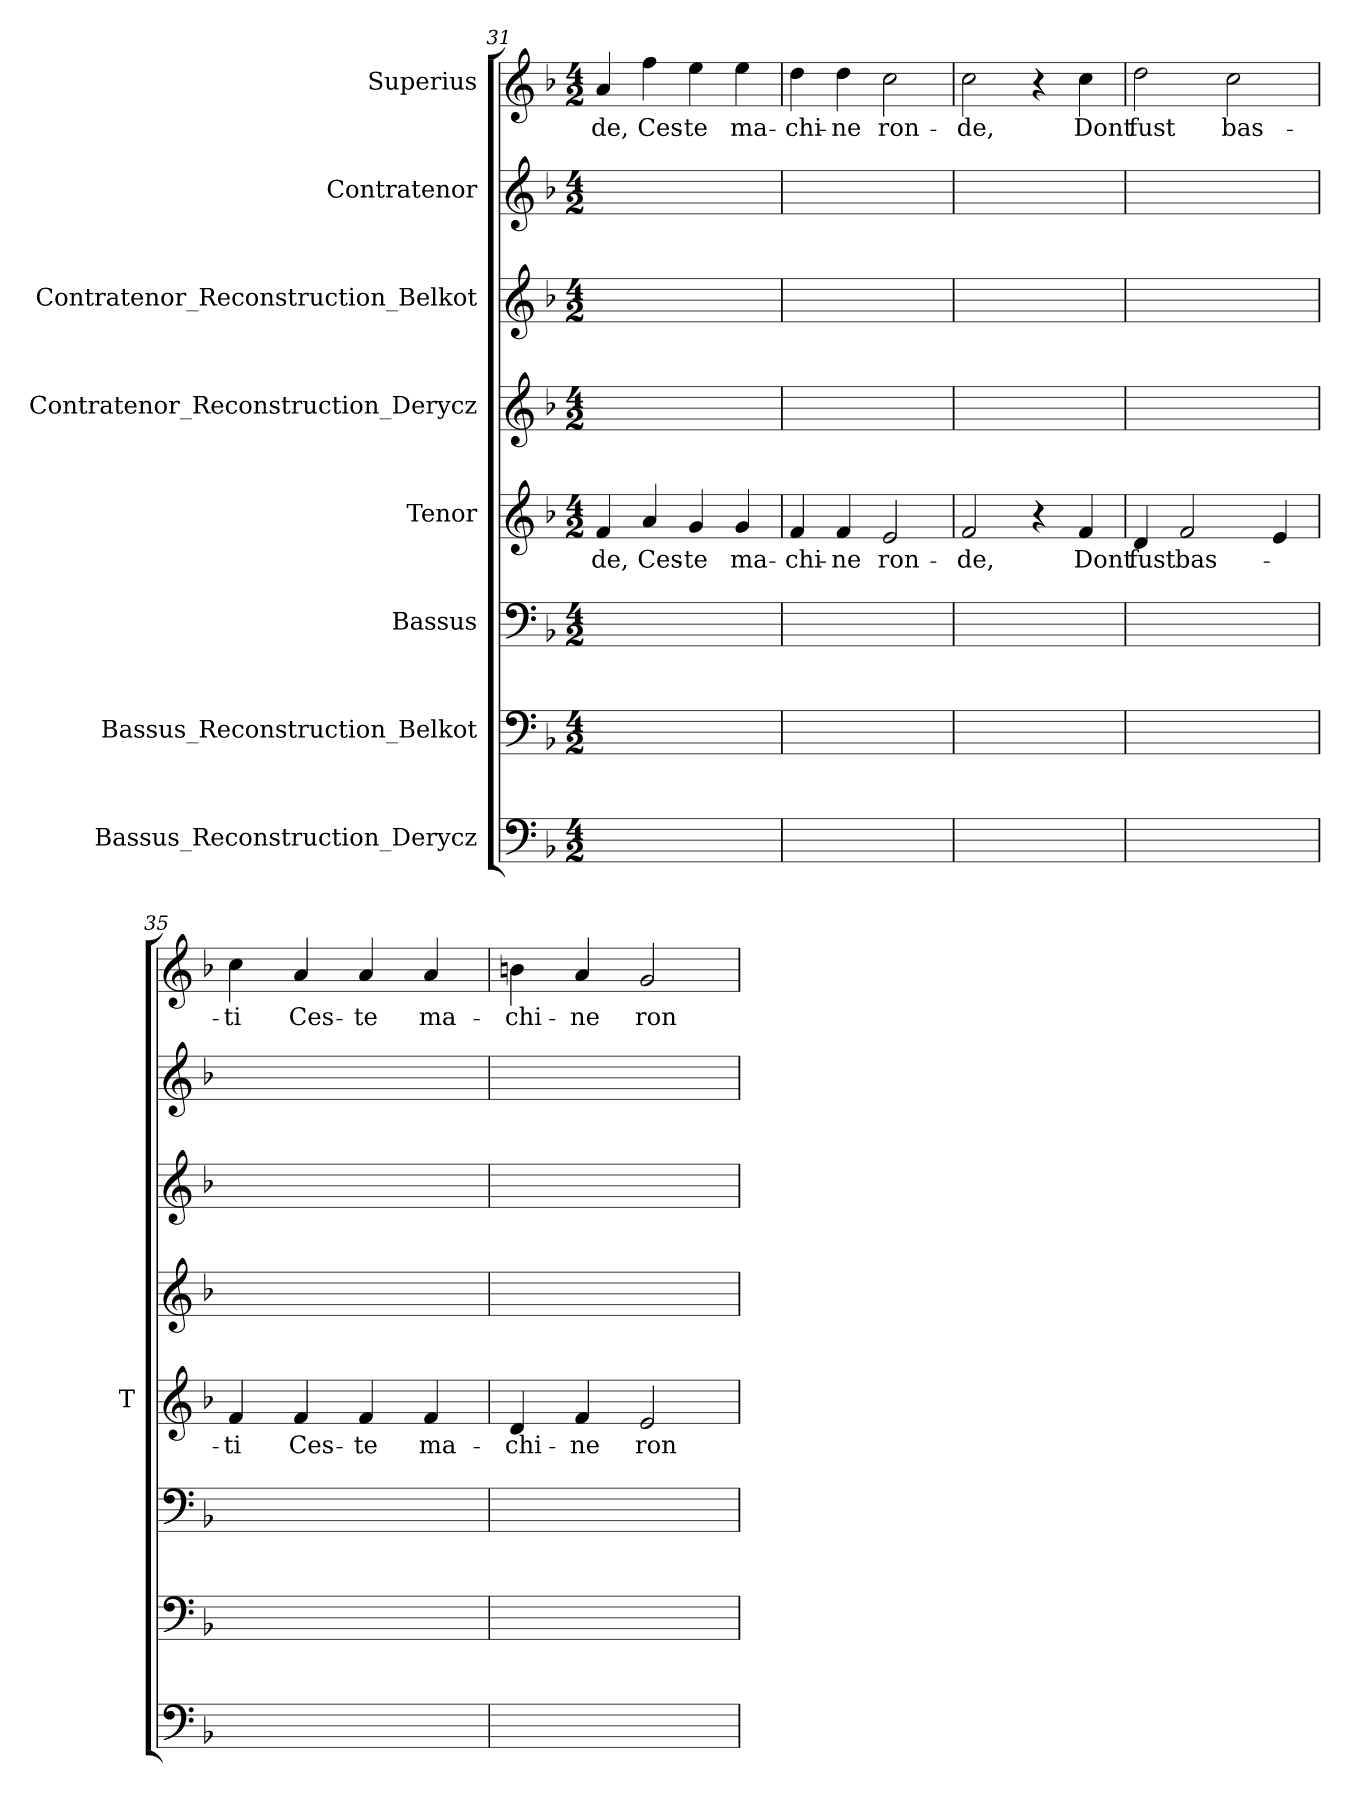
**kern	**kern	**kern	**kern	**text	**kern	**kern	**kern	**kern	**text
*part8	*part7	*part6	*part5	*part5	*part4	*part3	*part2	*part1	*part1
*staff8	*staff7	*staff6	*staff5	*staff5	*staff4	*staff3	*staff2	*staff1	*staff1
*I"Bassus_Reconstruction_Derycz	*I"Bassus_Reconstruction_Belkot	*I"Bassus	*I"Tenor	*	*I"Contratenor_Reconstruction_Derycz	*I"Contratenor_Reconstruction_Belkot	*I"Contratenor	*I"Superius	*
*	*	*	*I'T	*	*	*	*	*	*
*clefF4	*clefF4	*clefF4	*clefG2	*	*clefG2	*clefG2	*clefG2	*clefG2	*
*k[b-]	*k[b-]	*k[b-]	*k[b-]	*	*k[b-]	*k[b-]	*k[b-]	*k[b-]	*
*M4/2	*M4/2	*M4/2	*M4/2	*	*M4/2	*M4/2	*M4/2	*M4/2	*
=31	=31	=31	=31	=31	=31	=31	=31	=31	=31
1ryy	1ryy	1ryy	4f	-de,	1ryy	1ryy	1ryy	4a	-de,
.	.	.	4a	Ces-	.	.	.	4ff	Ces-
.	.	.	4g	-te	.	.	.	4ee	-te
.	.	.	4g	ma-	.	.	.	4ee	ma-
=32	=32	=32	=32	=32	=32	=32	=32	=32	=32
1ryy	1ryy	1ryy	4f	chi-	1ryy	1ryy	1ryy	4dd	chi-
.	.	.	4f	-ne	.	.	.	4dd	-ne
.	.	.	2e	ron-	.	.	.	2cc	ron-
=33	=33	=33	=33	=33	=33	=33	=33	=33	=33
1ryy	1ryy	1ryy	2f	-de,	1ryy	1ryy	1ryy	2cc	-de,
.	.	.	4r	.	.	.	.	4r	.
.	.	.	4f	-Dont	.	.	.	4cc	-Dont
=34	=34	=34	=34	=34	=34	=34	=34	=34	=34
1ryy	1ryy	1ryy	4d	-fust	1ryy	1ryy	1ryy	2dd	-fust
.	.	.	2f	bas-	.	.	.	.	.
.	.	.	.	.	.	.	.	2cc	bas-
.	.	.	4e	.	.	.	.	.	.
=35	=35	=35	=35	=35	=35	=35	=35	=35	=35
1ryy	1ryy	1ryy	4f	-ti	1ryy	1ryy	1ryy	4cc	-ti
.	.	.	4f	Ces-	.	.	.	4a	Ces-
.	.	.	4f	-te	.	.	.	4a	-te
.	.	.	4f	ma-	.	.	.	4a	ma-
=36	=36	=36	=36	=36	=36	=36	=36	=36	=36
1ryy	1ryy	1ryy	4d	chi-	1ryy	1ryy	1ryy	4b	chi-
.	.	.	4f	-ne	.	.	.	4a	-ne
.	.	.	2e	ron-	.	.	.	2g	ron-
=	=	=	=	=	=	=	=	=	=
*-	*-	*-	*-	*-	*-	*-	*-	*-	*-
